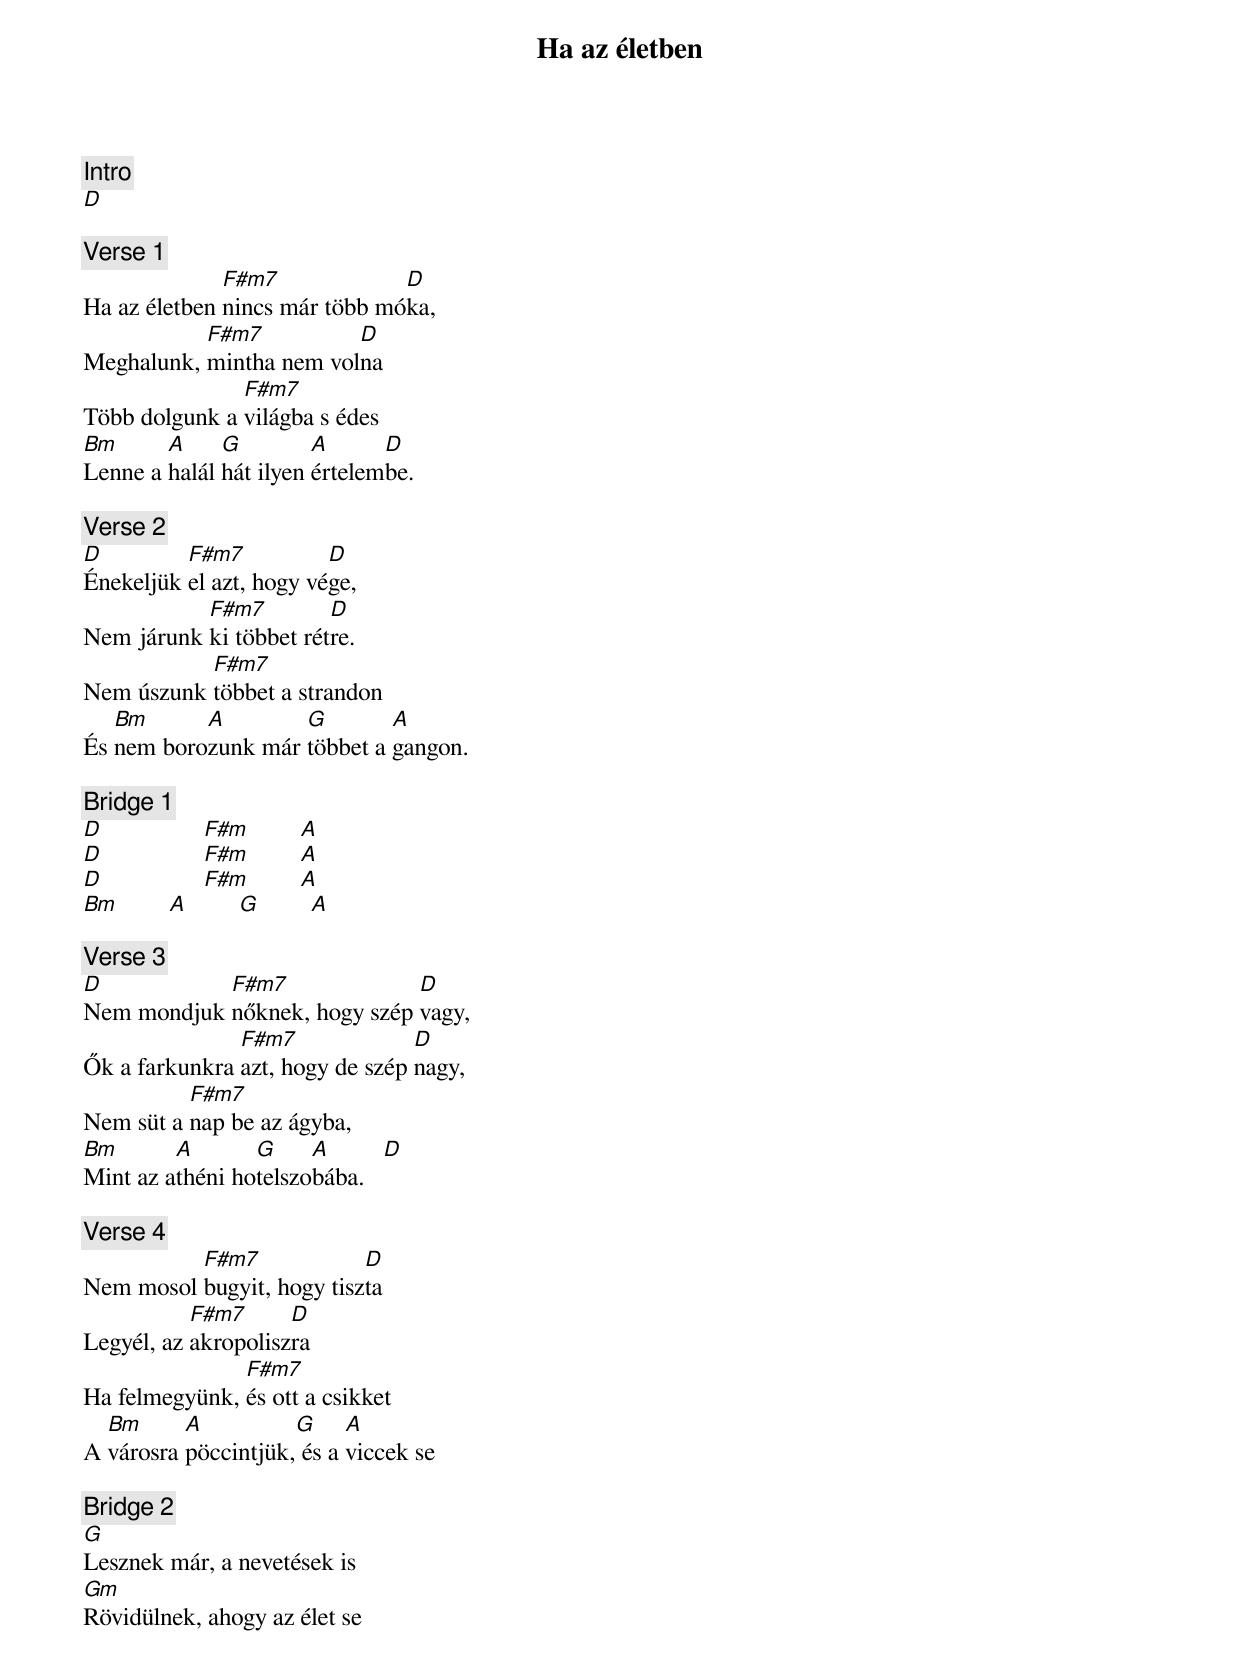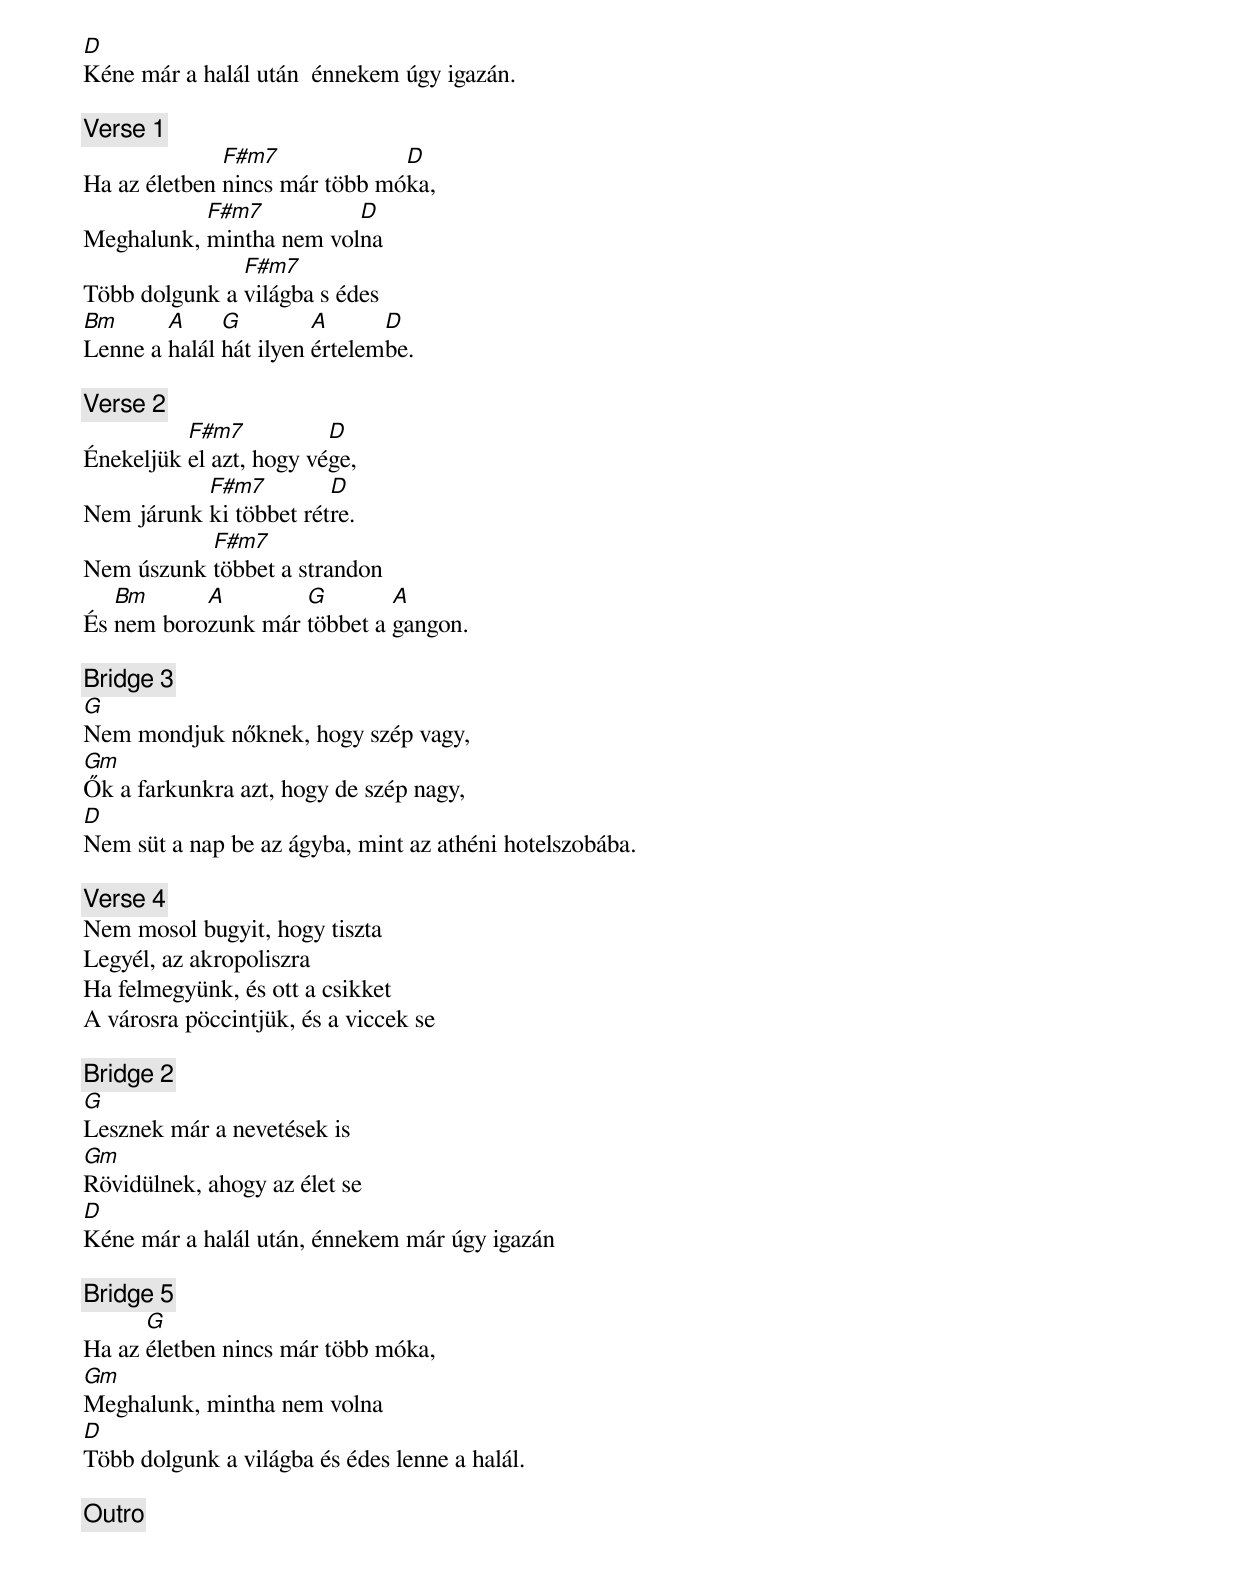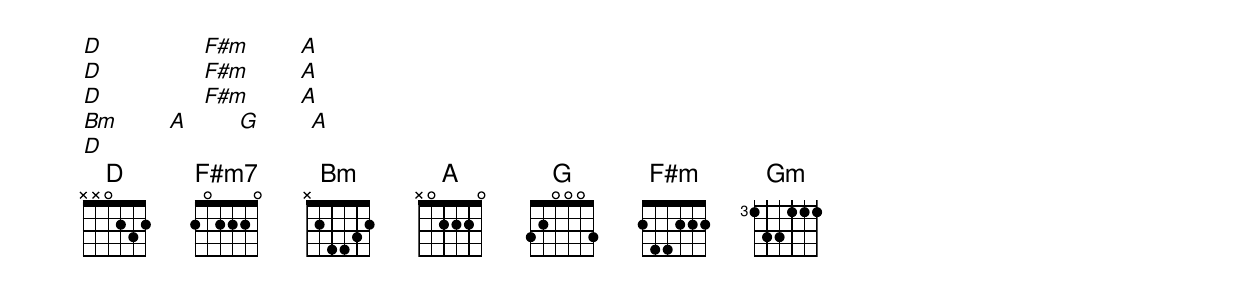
{title: Ha az életben}
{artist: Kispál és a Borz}
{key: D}
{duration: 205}
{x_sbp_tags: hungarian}

{c: Intro}
[D]

{c: Verse 1}
Ha az életben [F#m7]nincs már több mó[D]ka,
Meghalunk, [F#m7]mintha nem vol[D]na
Több dolgunk a [F#m7]világba s édes
[Bm]Lenne a [A]halál [G]hát ilyen [A]értelem[D]be.

{c: Verse 2}
[D]Énekeljük [F#m7]el azt, hogy vé[D]ge,
Nem járunk [F#m7]ki többet rét[D]re.
Nem úszunk [F#m7]többet a strandon
És [Bm]nem boro[A]zunk már [G]többet a [A]gangon.

{c: Bridge 1}
[D]                [F#m]        [A]
[D]                [F#m]        [A]
[D]                [F#m]        [A]
[Bm]        [A]        [G]        [A]

{c: Verse 3}
[D]Nem mondjuk [F#m7]nőknek, hogy szép [D]vagy,
Ők a farkunkra [F#m7]azt, hogy de szép [D]nagy,
Nem süt a [F#m7]nap be az ágyba,
[Bm]Mint az a[A]théni ho[G]telszo[A]bába.   [D]

{c: Verse 4}
Nem mosol [F#m7]bugyit, hogy tisz[D]ta
Legyél, az [F#m7]akropolisz[D]ra
Ha felmegyünk, [F#m7]és ott a csikket
A [Bm]városra [A]pöccintjük,[G] és a [A]viccek se

{c: Bridge 2}
[G]Lesznek már, a nevetések is
[Gm]Rövidülnek, ahogy az élet se
[D]Kéne már a halál után  énnekem úgy igazán.

{c: Verse 1}
Ha az életben [F#m7]nincs már több mó[D]ka,
Meghalunk, [F#m7]mintha nem vol[D]na
Több dolgunk a [F#m7]világba s édes
[Bm]Lenne a [A]halál [G]hát ilyen [A]értelem[D]be.

{c: Verse 2}
Énekeljük [F#m7]el azt, hogy vé[D]ge,
Nem járunk [F#m7]ki többet rét[D]re.
Nem úszunk [F#m7]többet a strandon
És [Bm]nem boro[A]zunk már [G]többet a [A]gangon.

{c: Bridge 3}
[G]Nem mondjuk nőknek, hogy szép vagy,
[Gm]Ők a farkunkra azt, hogy de szép nagy,
[D]Nem süt a nap be az ágyba, mint az athéni hotelszobába.

{c: Verse 4}
Nem mosol bugyit, hogy tiszta
Legyél, az akropoliszra
Ha felmegyünk, és ott a csikket
A városra pöccintjük, és a viccek se

{c: Bridge 2}
[G]Lesznek már a nevetések is
[Gm]Rövidülnek, ahogy az élet se
[D]Kéne már a halál után, énnekem már úgy igazán

{c: Bridge 5}
Ha az [G]életben nincs már több móka,
[Gm]Meghalunk, mintha nem volna
[D]Több dolgunk a világba és édes lenne a halál.

{c: Outro}
[D]                [F#m]        [A]
[D]                [F#m]        [A]
[D]                [F#m]        [A]
[Bm]        [A]        [G]        [A]
[D]
